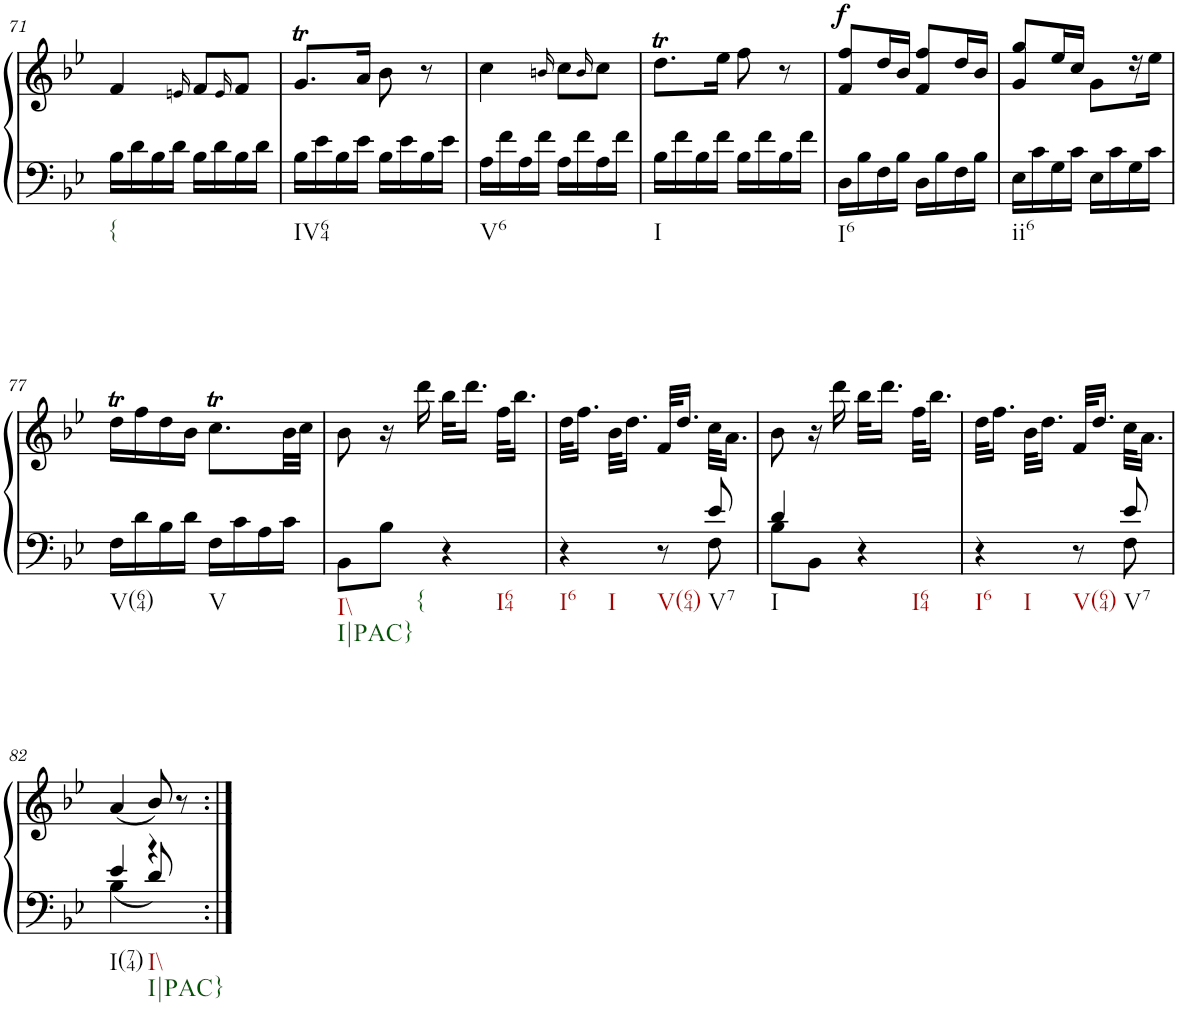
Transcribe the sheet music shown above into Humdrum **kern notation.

**kern	**kern	**dynam
*part1	*part1	*part1
*staff2	*staff1	*staff1/2
*I"Piano	*	*
*I'Pno.	*	*
!!LO:PB:g=z
*clefF4	*clefG2	*
*k[b-e-]	*k[b-e-]	*
*M2/4	*M2/4	*
=71	=71	=71
!LO:TX:b:t={	!	!
16B-\LL	4f/	.
16d\	.	.
16B-\	.	.
16d\JJ	.	.
.	16qen/	.
16B-\LL	8f/L	.
16d\	.	.
.	16qe/	.
16B-\	8f/J	.
16d\JJ	.	.
=72	=72	=72
!LO:TX:b:t=IV64	!	!
16B-\LL	8.gT/L	.
16e-\	.	.
16B-\	.	.
16e-\JJ	16a/Jk	.
16B-\LL	8b-\	.
16e-\	.	.
16B-\	8r	.
16e-\JJ	.	.
=73	=73	=73
!LO:TX:b:t=V6	!	!
16A\LL	4cc\	.
16f\	.	.
16A\	.	.
16f\JJ	.	.
.	16qbn/	.
16A\LL	8cc\L	.
16f\	.	.
.	16qb/	.
16A\	8cc\J	.
16f\JJ	.	.
=74	=74	=74
!LO:TX:b:t=I	!	!
16B-\LL	8.ddt\L	.
16f\	.	.
16B-\	.	.
16f\JJ	16ee-\Jk	.
16B-\LL	8ff\	.
16f\	.	.
16B-\	8r	.
16f\JJ	.	.
=75	=75	=75
*	*^	*
!LO:TX:b:t=I6	!	!	!
!	!	!	!LO:DY:a
16D\LL	4f/	8ff/L	f
16B-\	.	.	.
16F\	.	16dd/L	.
16B-\JJ	.	16b-/JJ	.
16D\LL	4f/	8ff/L	.
16B-\	.	.	.
16F\	.	16dd/L	.
16B-\JJ	.	16b-/JJ	.
=76	=76	=76	=76
!LO:TX:b:t=ii6	!	!	!
16E-\LL	4g/	8gg/L	.
16c\	.	.	.
16G\	.	16ee-/L	.
16c\JJ	.	16cc/JJ	.
16E-\LL	8g\L	4ryy	.
16c\	.	.	.
16G\	16r	.	.
16c\JJ	16ee-\JJ	.	.
*	*v	*v	*
!!LO:LB:g=z
=77	=77	=77
!LO:TX:b:t=V(64)	!	!
16F\LL	16ddt\LL	.
16d\	16ff\	.
16B-\	16dd\	.
16d\JJ	16b-\JJ	.
!LO:TX:b:t=V	!	!
16F\LL	8.ccT\L	.
16c\	.	.
16A\	.	.
16c\JJ	32b-\LL	.
.	32cc\JJJ	.
=78	=78	=78
!LO:TX:b:t=I\\	!	!
!LO:TX:b:t=I|PAC}	!	!
8BB-\L	8b-\	.
!LO:TX:b:t={	!	!
8B-\J	16r	.
.	16ddd\	.
!LO:TX:b:t=I64	!	!
4r	32bb-\KLL	.
.	16.ddd\JJ	.
.	32ff\KLL	.
.	16.bb-\JJ	.
=79	=79	=79
*^	*	*
!LO:TX:b:t=I6	!	!	!
!LO:TX:b:t=I	!	!	!
4r	4.ryy	32dd\KLL	.
.	.	16.ff\JJ	.
.	.	32b-\KLL	.
.	.	16.dd\JJ	.
!LO:TX:b:t=V(64)	!	!	!
8r	.	32f/KLL	.
.	.	16.dd/JJ	.
!LO:TX:b:t=V7	!	!	!
8F\	8e-/	32cc\KLL	.
.	.	16.a\JJ	.
=80	=80	=80	=80
!LO:TX:b:t=I	!	!	!
8B-\L	4d/	8b-\	.
8BB-\J	.	16r	.
.	.	16ddd\	.
!LO:TX:b:t=I64	!	!	!
4r	4ryy	32bb-\KLL	.
.	.	16.ddd\JJ	.
.	.	32ff\KLL	.
.	.	16.bb-\JJ	.
=81	=81	=81	=81
!LO:TX:b:t=I6	!	!	!
!LO:TX:b:t=I	!	!	!
4r	4.ryy	32dd\KLL	.
.	.	16.ff\JJ	.
.	.	32b-\KLL	.
.	.	16.dd\JJ	.
!LO:TX:b:t=V(64)	!	!	!
8r	.	32f/KLL	.
.	.	16.dd/JJ	.
!LO:TX:b:t=V7	!	!	!
8F\	8e-/	32cc\KLL	.
.	.	16.a\JJ	.
!!LO:LB:g=z
=82	=82	=82	=82
!LO:TX:b:t=I(74)	!	!	!
4B-\	4e-/	(4a/	.
!LO:TX:b:t=I\\	!	!	!
!LO:TX:b:t=I|PAC}	!	!	!
4r	8d/	8b-/)	.
.	8ryy	8r	.
*v	*v	*	*
=:|!	=:|!	=:|!
*-	*-	*-
